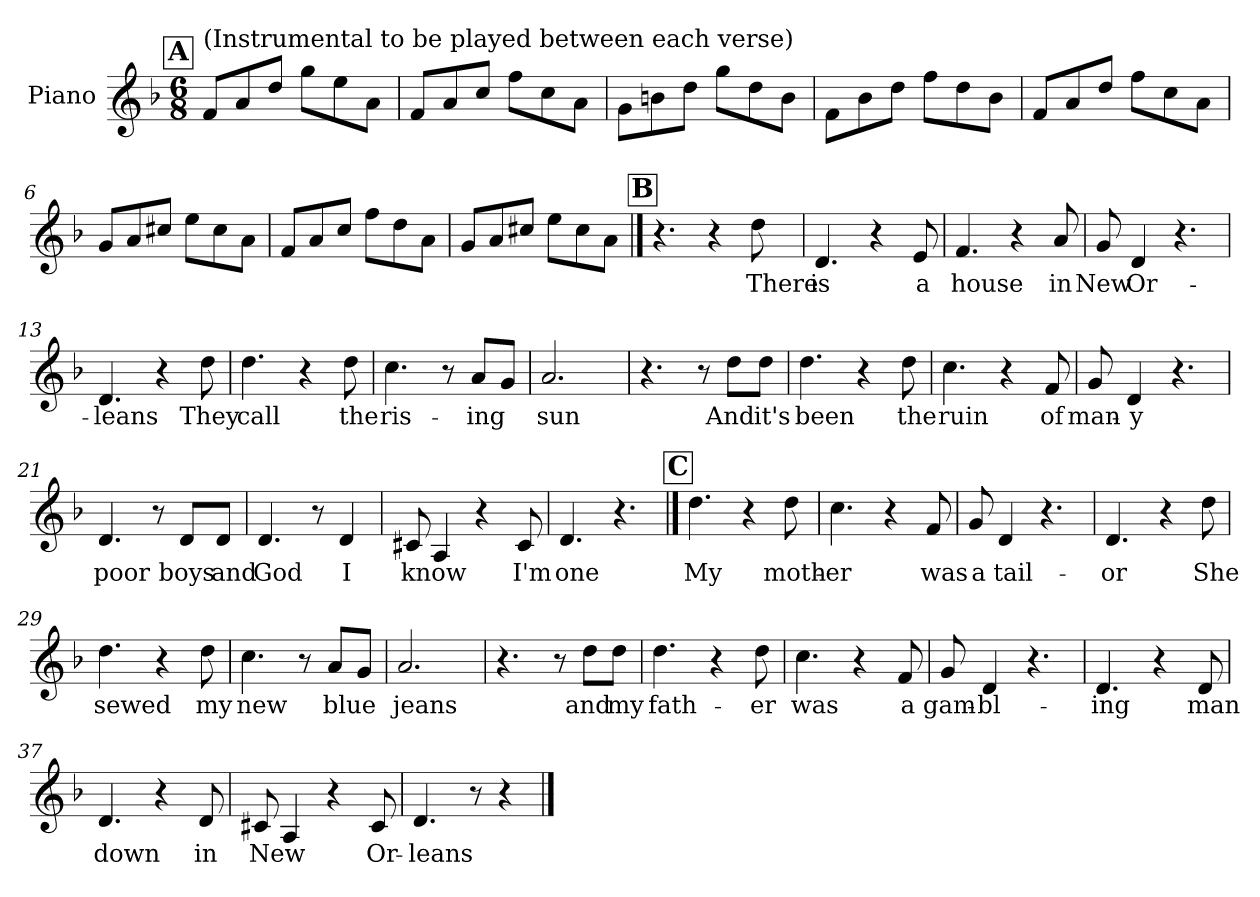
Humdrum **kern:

**kern	**text
*part1	*part1
*staff1	*staff1
*I"Piano	*
*I'Pno	*
*clefG2	*
*k[b-]	*
*F:	*
*M6/8	*
!!LO:REH:place=s1:a:t=A
=1	=1
!LO:TX:a:t=(Instrumental to be played between each verse)	!
8f/L	.
8a/	.
8dd/J	.
8gg\L	.
8ee\	.
8a\J	.
=2	=2
8f/L	.
8a/	.
8cc/J	.
8ff\L	.
8cc\	.
8a\J	.
=3	=3
8g\L	.
8bn\	.
8dd\J	.
8gg\L	.
8dd\	.
8b\J	.
=4	=4
8f\L	.
8b-\	.
8dd\J	.
8ff\L	.
8dd\	.
8b-\J	.
!!LO:LB:g=z
=5	=5
8f/L	.
8a/	.
8dd/J	.
8ff\L	.
8cc\	.
8a\J	.
=6	=6
8g/L	.
8a/	.
8cc#X/J	.
8ee\L	.
8cc#\	.
8a\J	.
=7	=7
8f/L	.
8a/	.
8cc/J	.
8ff\L	.
8dd\	.
8a\J	.
=8	=8
8g/L	.
8a/	.
8cc#X/J	.
8ee\L	.
8cc#\	.
8a\J	.
!!LO:LB:g=z
!!LO:REH:place=s1:a:t=B
==9	==9
4.r	.
4r	.
8dd\	There
=10	=10
4.d/	is
4r	.
8e/	a
=11	=11
4.f/	house
4r	.
8a/	in
=12	=12
8g/	New
4d/	Or-
4.r	.
!!LO:LB:g=z
=13	=13
4.d/	-leans
4r	.
8dd\	They
=14	=14
4.dd\	call
4r	.
8dd\	the
=15	=15
4.cc\	ris-
8r	.
8a/L	ing
8g/J	.
=16	=16
2.a/	sun
!!LO:LB:g=z
=17	=17
4.r	.
8r	.
8dd\L	And
8dd\J	it's
=18	=18
4.dd\	been
4r	.
8dd\	the
=19	=19
4.cc\	ruin
4r	.
8f/	of
=20	=20
8g/	man-
4d/	-y
4.r	.
!!LO:LB:g=z
=21	=21
4.d/	poor
8r	.
8d/L	boys
8d/J	and
=22	=22
4.d/	God
8r	.
4d/	I
=23	=23
8c#X/	know
4A/	.
4r	.
8c#/	I'm
=24	=24
4.d/	one
4.r	.
!!LO:LB:g=z
!!LO:REH:place=s1:a:t=C
==25	==25
4.dd\	My
4r	.
8dd\	moth-
=26	=26
4.cc\	-er
4r	.
8f/	was
=27	=27
8g/	a
4d/	tail-
4.r	.
=28	=28
4.d/	-or
4r	.
8dd\	She
!!LO:LB:g=z
=29	=29
4.dd\	sewed
4r	.
8dd\	my
=30	=30
4.cc\	new
8r	.
8a/L	blue
8g/J	.
=31	=31
2.a/	jeans
=32	=32
4.r	.
8r	.
8dd\L	and
8dd\J	my
!!LO:LB:g=z
=33	=33
4.dd\	fath-
4r	.
8dd\	-er
=34	=34
4.cc\	was
4r	.
8f/	a
=35	=35
8g/	gam-
4d/	bl-
4.r	.
=36	=36
4.d/	-ing
4r	.
8d/	man
!!LO:LB:g=z
=37	=37
4.d/	down
4r	.
8d/	in
=38	=38
8c#X/	New
4A/	.
4r	.
8c#/	Or-
=39	=39
4.d/	-leans-
8r	.
4r	.
==	==
*-	*-
